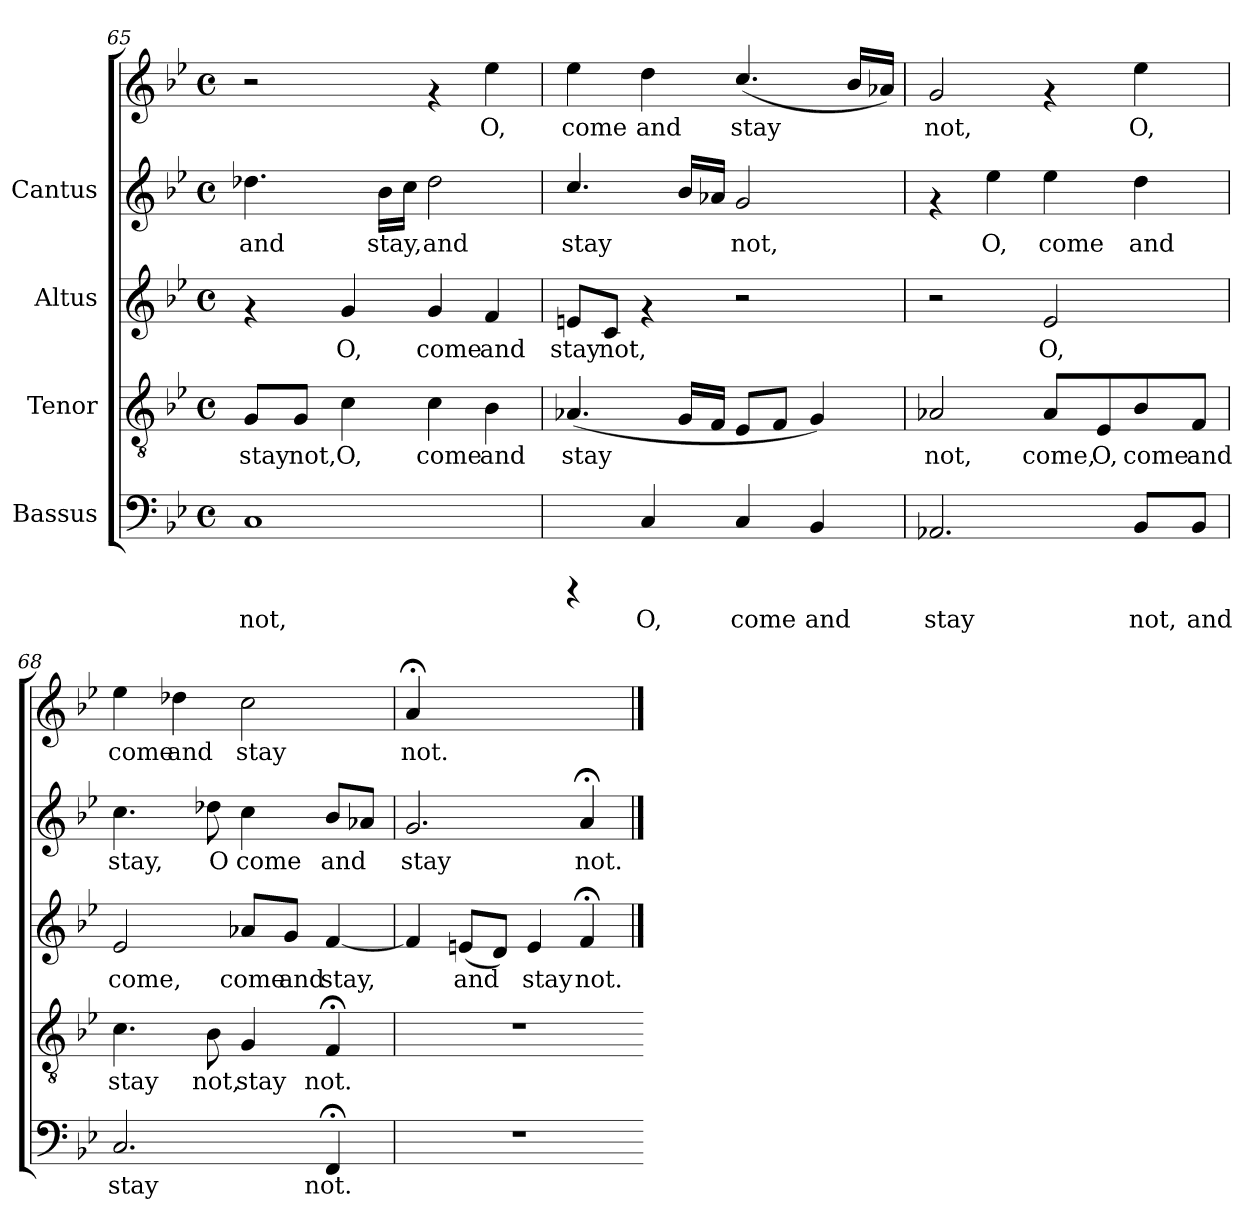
**kern	**text	**kern	**text	**kern	**text	**kern	**text	**kern	**text
*part4	*part4	*part3	*part3	*part2	*part2	*part1	*part1	*part1	*part1
*staff5	*staff5	*staff4	*staff4	*staff3	*staff3	*staff2	*staff2	*staff1	*staff1
*I"Bassus	*	*I"Tenor	*	*I"Altus	*	*I"Cantus	*	*	*
!!LO:LB:g=z
*clefF4	*	*clefGv2	*	*clefG2	*	*clefG2	*	*clefG2	*
*k[b-e-]	*	*k[b-e-]	*	*k[b-e-]	*	*k[b-e-]	*	*k[b-e-]	*
*B-:	*	*B-:	*	*B-:	*	*B-:	*	*B-:	*
*M4/4	*	*M4/4	*	*M4/4	*	*M4/4	*	*M4/4	*
*met(c)	*	*met(c)	*	*met(c)	*	*met(c)	*	*met(c)	*
=65	=65	=65	=65	=65	=65	=65	=65	=65	=65
!	!LO:LY:b:cj	!	!LO:LY:b:cj	!	!	!	!LO:LY:b:cj	!	!
1C	not,	8G/L	stay	4rf	.	4.dd-X\	and	2r	.
!	!	!	!LO:LY:b:cj	!	!	!	!	!	!
.	.	8G/J	not,	.	.	.	.	.	.
!	!	!	!LO:LY:b:cj	!	!LO:LY:b:cj	!	!	!	!
.	.	4c\	O,	4g/	O,	.	.	.	.
!	!	!	!	!	!	!	!LO:LY:b:cj	!	!
.	.	.	.	.	.	16b-\L	stay,	.	.
!	!	!	!	!	!	!	!LO:LY:b:cj	!	!
.	.	.	.	.	.	16cc\J	.	.	.
!	!	!	!LO:LY:b:cj	!	!LO:LY:b:cj	!	!LO:LY:b:cj	!	!
.	.	4c\	come	4g/	come	2dd-\	and	4rf	.
!	!	!	!LO:LY:b:cj	!	!LO:LY:b:cj	!	!	!	!LO:LY:b:cj
.	.	4B-\	and	4f/	and	.	.	4ee-\	O,
=66	=66	=66	=66	=66	=66	=66	=66	=66	=66
!	!	!	!LO:LY:b:cj	!	!LO:LY:b:cj	!	!LO:LY:b:cj	!	!LO:LY:b:cj
4rCCC	.	(<4.A-X/	stay	8en/L	stay	4.cc/	stay	4ee-\	come
!	!	!	!	!	!LO:LY:b:cj	!	!	!	!
.	.	.	.	8c/J	not,	.	.	.	.
!	!LO:LY:b:cj	!	!	!	!	!	!	!	!LO:LY:b:cj
4C/	O,	.	.	4rf	.	.	.	4dd\	and
!	!	!	!LO:LY:b:cj	!	!	!	!LO:LY:b:cj	!	!
.	.	16G/L	.	.	.	16b-/L	.	.	.
!	!	!	!LO:LY:b:cj	!	!	!	!LO:LY:b:cj	!	!
.	.	16F/J	.	.	.	16a-X/J	.	.	.
!	!LO:LY:b:cj	!	!LO:LY:b:cj	!	!	!	!LO:LY:b:cj	!	!LO:LY:b:cj
4C/	come	8E-/L	.	2r	.	2g/	not,	(<4.cc/	stay
!	!	!	!LO:LY:b:cj	!	!	!	!	!	!
.	.	8F/J	.	.	.	.	.	.	.
!	!LO:LY:b:cj	!	!LO:LY:b:cj	!	!	!	!	!	!
4BB-/	and	4G/)	.	.	.	.	.	.	.
!	!	!	!	!	!	!	!	!	!LO:LY:b:cj
.	.	.	.	.	.	.	.	16b-/L	.
!	!	!	!	!	!	!	!	!	!LO:LY:b:cj
.	.	.	.	.	.	.	.	16a-X/J)	.
=67	=67	=67	=67	=67	=67	=67	=67	=67	=67
!	!LO:LY:b:cj	!	!LO:LY:b:cj	!	!	!	!	!	!LO:LY:b:cj
2.AA-X/	stay	2A-X/	not,	2r	.	4rf	.	2g/	not,
!	!	!	!	!	!	!	!LO:LY:b:cj	!	!
.	.	.	.	.	.	4ee-\	O,	.	.
!	!	!	!LO:LY:b:cj	!	!LO:LY:b:cj	!	!LO:LY:b:cj	!	!
.	.	8A-/L	come,	2e-/	O,	4ee-\	come	4rf	.
!	!	!	!LO:LY:b:cj	!	!	!	!	!	!
.	.	8E-/	O,	.	.	.	.	.	.
!	!LO:LY:b:cj	!	!LO:LY:b:cj	!	!	!	!LO:LY:b:cj	!	!LO:LY:b:cj
8BB-/L	not,	8B-/	come	.	.	4dd\	and	4ee-\	O,
!	!LO:LY:b:cj	!	!LO:LY:b:cj	!	!	!	!	!	!
8BB-/J	and	8F/J	and	.	.	.	.	.	.
!!LO:PB:g=z
=68	=68	=68	=68	=68	=68	=68	=68	=68	=68
!	!LO:LY:b:cj	!	!LO:LY:b:cj	!	!LO:LY:b:cj	!	!LO:LY:b:cj	!	!LO:LY:b:cj
2.C/	stay	4.c\	stay	2e-/	come,	4.cc\	stay,	4ee-\	come
!	!	!	!	!	!	!	!	!	!LO:LY:b:cj
.	.	.	.	.	.	.	.	4dd-X\	and
!	!	!	!LO:LY:b:cj	!	!	!	!LO:LY:b:cj	!	!
.	.	8B-\	not,	.	.	8dd-X\	O	.	.
!	!	!	!LO:LY:b:cj	!	!LO:LY:b:cj	!	!LO:LY:b:cj	!	!LO:LY:b:cj
.	.	4G/	stay	8a-X/L	come	4cc\	come	2cc\	stay
!	!	!	!	!	!LO:LY:b:cj	!	!	!	!
.	.	.	.	8g/J	and	.	.	.	.
!	!LO:LY:b:cj	!	!LO:LY:b:cj	!	!LO:LY:b:cj	!	!LO:LY:b:cj	!	!
4FF;</	not.	4F;</	not.	[<4f/	stay,	8b-/L	and	.	.
!	!	!	!	!	!	!	!LO:LY:b:cj	!	!
.	.	.	.	.	.	8a-X/J	.	.	.
=69	=69	=69	=69	=69	=69	=69	=69	=69	=69
!	!	!	!	!	!LO:LY:b:cj	!	!LO:LY:b:cj	!	!LO:LY:b:cj
1r	.	1r	.	4f/]	.	2.g/	stay	4a;</	not.
!	!	!	!	!	!LO:LY:b:cj	!	!	!	!
.	.	.	.	(<8en/L	and	.	.	2.ryy	.
!	!	!	!	!	!LO:LY:b:cj	!	!	!	!
.	.	.	.	8d/J)	.	.	.	.	.
!	!	!	!	!	!LO:LY:b:cj	!	!	!	!
.	.	.	.	4e/	stay	.	.	.	.
!	!	!	!	!	!LO:LY:b:cj	!	!LO:LY:b:cj	!	!
.	.	.	.	4f;</	not.	4a;</	not.	.	.
=	==	=	==	==	==	==	==	==	==
*-	*-	*-	*-	*-	*-	*-	*-	*-	*-
